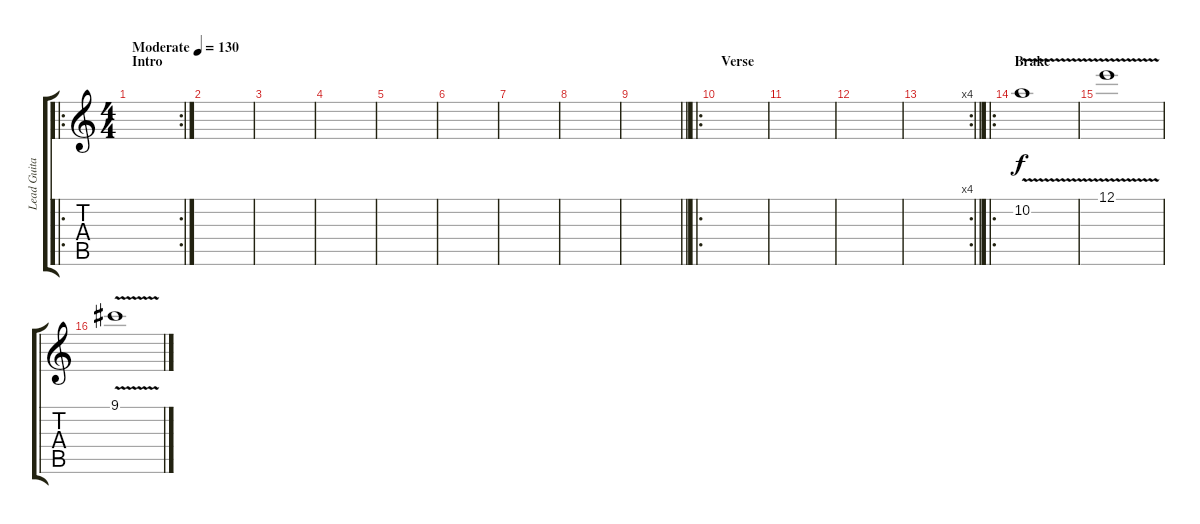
\track ("Lead Guitar" "Lead Guita") {instrument distortionguitar}
\staff {score tabs}
\tuning (E4 B3 G3 D3 A2 E2) {hide}
\ro
\rc 2
\ts (4 4)
\section ("" "Intro")
\tempo (130 "Moderate")
\clef g2
\ks c
|
|
|
|
|
|
|
|
\barLineRight lightlight
|
\ro
\section ("" "Verse")
|
|
|
\rc 4
\barLineRight lightlight
|
\ro
\section ("" "Brake")
10.2{v}.1{volume 10} |
12.1{v}.1 |
9.1{v}.1
